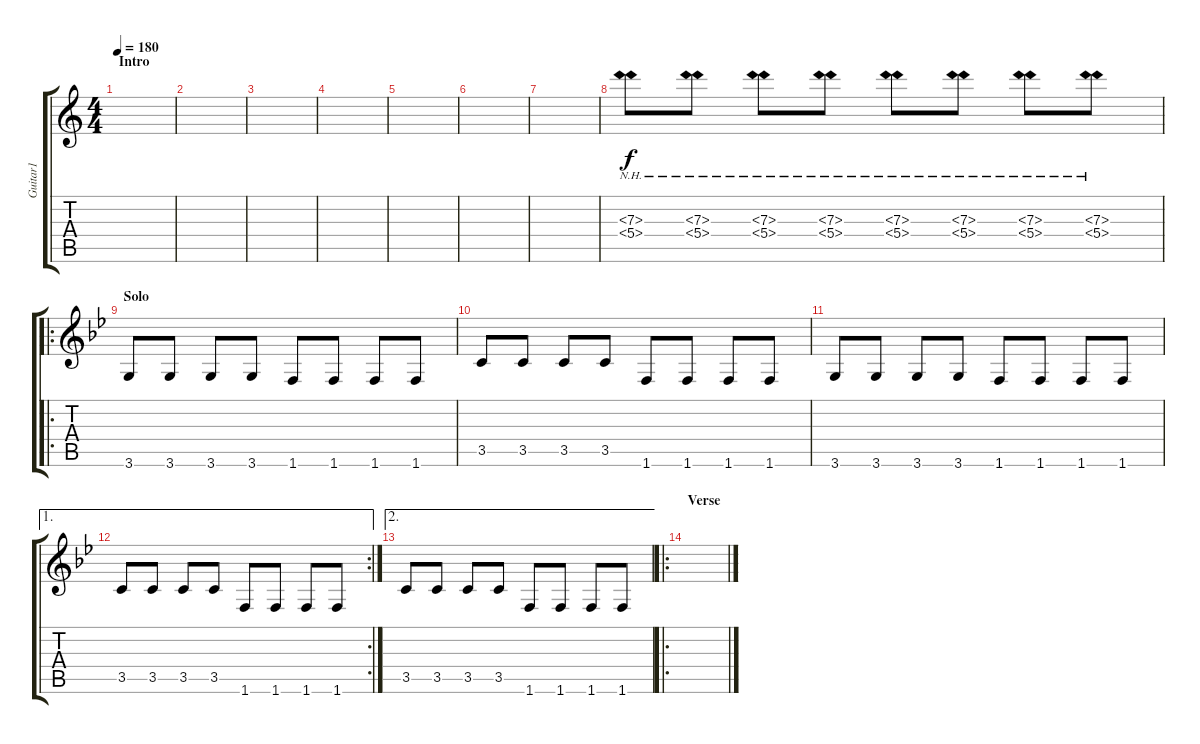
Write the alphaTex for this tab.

\track ("Guitar1" "Guitar1") {instrument overdrivenguitar}
\staff {score tabs}
\tuning (E4 B3 G3 D3 A2 E2) {hide}
\ts (4 4)
\section ("" "Intro")
\tempo 180
\clef g2
\ks c
|
|
|
|
|
|
|
(7.3{nh} 5.4{nh}).8 (7.3{nh} 5.4{nh}).8 (7.3{nh} 5.4{nh}).8 (7.3{nh} 5.4{nh}).8 (7.3{nh} 5.4{nh}).8 (7.3{nh} 5.4{nh}).8 (7.3{nh} 5.4{nh}).8 (7.3{nh} 5.4{nh}).8 |
\ro
\section ("" "Solo")
\ks bb
3.6.8 3.6.8 3.6.8 3.6.8 1.6.8 1.6.8 1.6.8 1.6.8 |
3.5.8 3.5.8 3.5.8 3.5.8 1.6.8 1.6.8 1.6.8 1.6.8 |
3.6.8 3.6.8 3.6.8 3.6.8 1.6.8 1.6.8 1.6.8 1.6.8 |
\ae 1
\rc 2
3.5.8 3.5.8 3.5.8 3.5.8 1.6.8 1.6.8 1.6.8 1.6.8 |
\ae 2
3.5.8 3.5.8 3.5.8 3.5.8 1.6.8 1.6.8 1.6.8 1.6.8 |
\ro
\section ("" "Verse")
